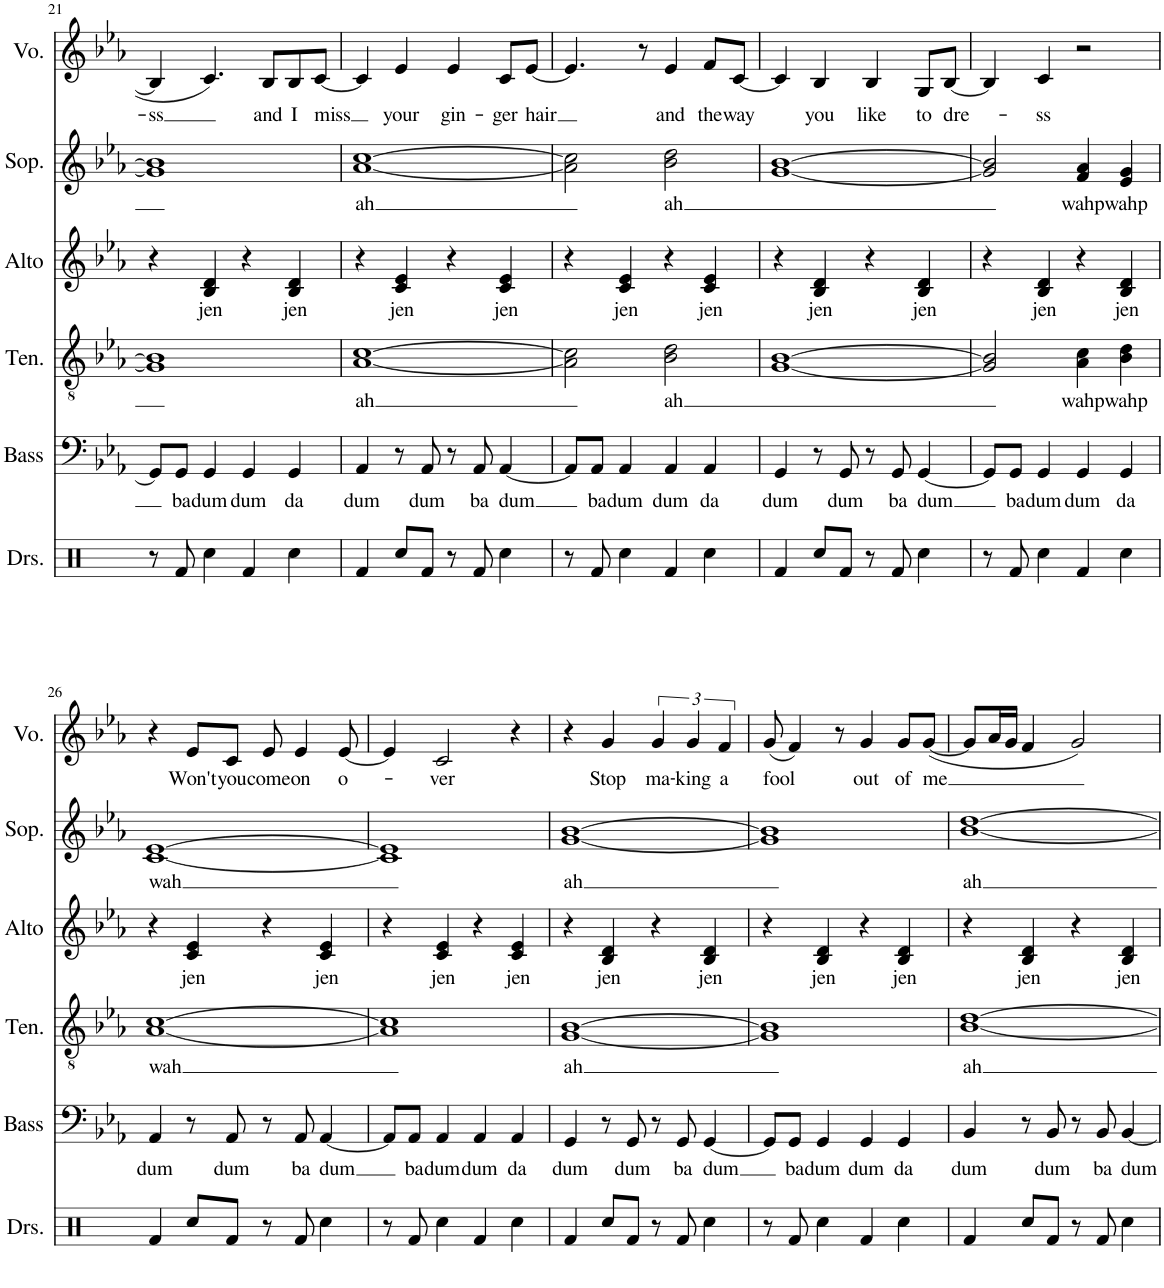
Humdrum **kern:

**kern	**kern	**text	**kern	**text	**kern	**text	**kern	**text	**kern	**text
*part6	*part5	*part5	*part4	*part4	*part3	*part3	*part2	*part2	*part1	*part1
*staff6	*staff5	*staff5	*staff4	*staff4	*staff3	*staff3	*staff2	*staff2	*staff1	*staff1
*I"Drumset	*I"Bass	*	*I"Tenor	*	*I"Alto	*	*I"Soprano	*	*I"Voice	*
*I'Drs.	*I'Bass	*	*I'Ten.	*	*I'Alto	*	*I'Sop.	*	*I'Vo.	*
!!LO:PB:g=z
*clefX	*clefF4	*	*clefGv2	*	*clefG2	*	*clefG2	*	*clefG2	*
*k[b-e-a-]	*k[b-e-a-]	*	*k[b-e-a-]	*	*k[b-e-a-]	*	*k[b-e-a-]	*	*k[b-e-a-]	*
*M2/2	*M2/2	*	*M2/2	*	*M2/2	*	*M2/2	*	*M2/2	*
*met(c|)	*met(c|)	*	*met(c|)	*	*met(c|)	*	*met(c|)	*	*met(c|)	*
=21	=21	=21	=21	=21	=21	=21	=21	=21	=21	=21
!	!	!	!	!	!	!	!	!	!	!LO:LY:b
8r	8GG/L]	.	1G] 1B-]	.	4r	.	1g] 1b-]	.	4B-/]	-ss
!	!	!LO:LY:b	!	!	!	!	!	!	!	!
8Rf/	8GG/J	ba	.	.	.	.	.	.	.	.
!	!	!LO:LY:b	!	!	!	!LO:LY:b	!	!	!	!
4Rcc\	4GG/	dum	.	.	4B-/ 4d/	jen	.	.	4.c/	.
!	!	!LO:LY:b	!	!	!	!	!	!	!	!
4Rf/	4GG/	dum	.	.	4r	.	.	.	.	.
!	!	!	!	!	!	!	!	!	!	!LO:LY:b
.	.	.	.	.	.	.	.	.	8B-/L	and
!	!	!LO:LY:b	!	!	!	!LO:LY:b	!	!	!	!LO:LY:b
4Rcc\	4GG/	da	.	.	4B-/ 4d/	jen	.	.	8B-/	I
!	!	!	!	!	!	!	!	!	!	!LO:LY:b
.	.	.	.	.	.	.	.	.	[8c/J	miss
=22	=22	=22	=22	=22	=22	=22	=22	=22	=22	=22
!	!	!LO:LY:b	!	!LO:LY:b	!	!	!	!LO:LY:b	!	!
4Rf/	4AA-/	dum	[1A- [1c	ah	4r	.	[1a- [1cc	ah	4c/]	.
!	!	!	!	!	!	!LO:LY:b	!	!	!	!LO:LY:b
8Rcc/L	8r	.	.	.	4c/ 4e-/	jen	.	.	4e-/	your
!	!	!LO:LY:b	!	!	!	!	!	!	!	!
8Rf/J	8AA-/	dum	.	.	.	.	.	.	.	.
!	!	!	!	!	!	!	!	!	!	!LO:LY:b
8r	8r	.	.	.	4r	.	.	.	4e-/	gin-
!	!	!LO:LY:b	!	!	!	!	!	!	!	!
8Rf/	8AA-/	ba	.	.	.	.	.	.	.	.
!	!	!LO:LY:b	!	!	!	!LO:LY:b	!	!	!	!LO:LY:b
4Rcc\	[4AA-/	dum	.	.	4c/ 4e-/	jen	.	.	8c/L	-ger
!	!	!	!	!	!	!	!	!	!	!LO:LY:b
.	.	.	.	.	.	.	.	.	[8e-/J	hair
=23	=23	=23	=23	=23	=23	=23	=23	=23	=23	=23
8r	8AA-/L]	.	2A-\] 2c\]	.	4r	.	2a-\] 2cc\]	.	4.e-/]	.
!	!	!LO:LY:b	!	!	!	!	!	!	!	!
8Rf/	8AA-/J	ba	.	.	.	.	.	.	.	.
!	!	!LO:LY:b	!	!	!	!LO:LY:b	!	!	!	!
4Rcc\	4AA-/	dum	.	.	4c/ 4e-/	jen	.	.	.	.
.	.	.	.	.	.	.	.	.	8r	.
!	!	!LO:LY:b	!	!LO:LY:b	!	!	!	!LO:LY:b	!	!LO:LY:b
4Rf/	4AA-/	dum	2B-\ 2d\	-ah	4r	.	2b-\ 2dd\	-ah	4e-/	and
!	!	!LO:LY:b	!	!	!	!LO:LY:b	!	!	!	!LO:LY:b
4Rcc\	4AA-/	da	.	.	4c/ 4e-/	jen	.	.	8f/L	the
!	!	!	!	!	!	!	!	!	!	!LO:LY:b
.	.	.	.	.	.	.	.	.	[8c/J	way
=24	=24	=24	=24	=24	=24	=24	=24	=24	=24	=24
!	!	!LO:LY:b	!	!	!	!	!	!	!	!
4Rf/	4GG/	dum	[1G [1B-	.	4r	.	[1g [1b-	.	4c/]	.
!	!	!	!	!	!	!LO:LY:b	!	!	!	!LO:LY:b
8Rcc/L	8r	.	.	.	4B-/ 4d/	jen	.	.	4B-/	you
!	!	!LO:LY:b	!	!	!	!	!	!	!	!
8Rf/J	8GG/	dum	.	.	.	.	.	.	.	.
!	!	!	!	!	!	!	!	!	!	!LO:LY:b
8r	8r	.	.	.	4r	.	.	.	4B-/	like
!	!	!LO:LY:b	!	!	!	!	!	!	!	!
8Rf/	8GG/	ba	.	.	.	.	.	.	.	.
!	!	!LO:LY:b	!	!	!	!LO:LY:b	!	!	!	!LO:LY:b
4Rcc\	[4GG/	dum	.	.	4B-/ 4d/	jen	.	.	8G/L	to
!	!	!	!	!	!	!	!	!	!	!LO:LY:b
.	.	.	.	.	.	.	.	.	[8B-/J	dre-
=25	=25	=25	=25	=25	=25	=25	=25	=25	=25	=25
8r	8GG/L]	.	2G/] 2B-/]	.	4r	.	2g/] 2b-/]	.	4B-/]	.
!	!	!LO:LY:b	!	!	!	!	!	!	!	!
8Rf/	8GG/J	ba	.	.	.	.	.	.	.	.
!	!	!LO:LY:b	!	!	!	!LO:LY:b	!	!	!	!LO:LY:b
4Rcc\	4GG/	dum	.	.	4B-/ 4d/	jen	.	.	4c/	-ss
!	!	!LO:LY:b	!	!LO:LY:b	!	!	!	!LO:LY:b	!	!
4Rf/	4GG/	dum	4A-\ 4c\	wahp	4r	.	4f/ 4a-/	wahp	2r	.
!	!	!LO:LY:b	!	!LO:LY:b	!	!LO:LY:b	!	!LO:LY:b	!	!
4Rcc\	4GG/	da	4B-\ 4d\	wahp	4B-/ 4d/	jen	4e-/ 4g/	wahp	.	.
!!LO:LB:g=z
=26	=26	=26	=26	=26	=26	=26	=26	=26	=26	=26
!	!	!LO:LY:b	!	!LO:LY:b	!	!	!	!LO:LY:b	!	!
4Rf/	4AA-/	dum	[1A- [1c	wah	4r	.	[1c [1e-	wah	4r	.
!	!	!	!	!	!	!LO:LY:b	!	!	!	!LO:LY:b
8Rcc/L	8r	.	.	.	4c/ 4e-/	jen	.	.	8e-/L	Won't
!	!	!LO:LY:b	!	!	!	!	!	!	!	!LO:LY:b
8Rf/J	8AA-/	dum	.	.	.	.	.	.	8c/J	you
!	!	!	!	!	!	!	!	!	!	!LO:LY:b
8r	8r	.	.	.	4r	.	.	.	8e-/	come
!	!	!LO:LY:b	!	!	!	!	!	!	!	!LO:LY:b
8Rf/	8AA-/	ba	.	.	.	.	.	.	4e-/	on
!	!	!LO:LY:b	!	!	!	!LO:LY:b	!	!	!	!
4Rcc\	[4AA-/	dum	.	.	4c/ 4e-/	jen	.	.	.	.
!	!	!	!	!	!	!	!	!	!	!LO:LY:b
.	.	.	.	.	.	.	.	.	[8e-/	o-
=27	=27	=27	=27	=27	=27	=27	=27	=27	=27	=27
8r	8AA-/L]	.	1A-] 1c]	.	4r	.	1c] 1e-]	.	4e-/]	.
!	!	!LO:LY:b	!	!	!	!	!	!	!	!
8Rf/	8AA-/J	ba	.	.	.	.	.	.	.	.
!	!	!LO:LY:b	!	!	!	!LO:LY:b	!	!	!	!LO:LY:b
4Rcc\	4AA-/	dum	.	.	4c/ 4e-/	jen	.	.	2c/	-ver
!	!	!LO:LY:b	!	!	!	!	!	!	!	!
4Rf/	4AA-/	dum	.	.	4r	.	.	.	.	.
!	!	!LO:LY:b	!	!	!	!LO:LY:b	!	!	!	!
4Rcc\	4AA-/	da	.	.	4c/ 4e-/	jen	.	.	4r	.
=28	=28	=28	=28	=28	=28	=28	=28	=28	=28	=28
!	!	!LO:LY:b	!	!LO:LY:b	!	!	!	!LO:LY:b	!	!
4Rf/	4GG/	dum	[1G [1B-	ah	4r	.	[1g [1b-	ah	4r	.
!	!	!	!	!	!	!LO:LY:b	!	!	!	!LO:LY:b
8Rcc/L	8r	.	.	.	4B-/ 4d/	jen	.	.	4g/	Stop
!	!	!LO:LY:b	!	!	!	!	!	!	!	!
8Rf/J	8GG/	dum	.	.	.	.	.	.	.	.
!	!	!	!	!	!	!	!	!	!	!LO:LY:b
8r	8r	.	.	.	4r	.	.	.	6g/	ma-
!	!	!LO:LY:b	!	!	!	!	!	!	!	!
8Rf/	8GG/	ba	.	.	.	.	.	.	.	.
!	!	!	!	!	!	!	!	!	!	!LO:LY:b
.	.	.	.	.	.	.	.	.	6g/	-king
!	!	!LO:LY:b	!	!	!	!LO:LY:b	!	!	!	!
4Rcc\	[4GG/	dum	.	.	4B-/ 4d/	jen	.	.	.	.
!	!	!	!	!	!	!	!	!	!	!LO:LY:b
.	.	.	.	.	.	.	.	.	6f/	a
=29	=29	=29	=29	=29	=29	=29	=29	=29	=29	=29
!	!	!	!	!	!	!	!	!	!	!LO:LY:b
8r	8GG/L]	.	1G] 1B-]	.	4r	.	1g] 1b-]	.	(8g/	-fool
!	!	!LO:LY:b	!	!	!	!	!	!	!	!
8Rf/	8GG/J	ba	.	.	.	.	.	.	4f/)	.
!	!	!LO:LY:b	!	!	!	!LO:LY:b	!	!	!	!
4Rcc\	4GG/	dum	.	.	4B-/ 4d/	jen	.	.	.	.
.	.	.	.	.	.	.	.	.	8r	.
!	!	!LO:LY:b	!	!	!	!	!	!	!	!LO:LY:b
4Rf/	4GG/	dum	.	.	4r	.	.	.	4g/	out
!	!	!LO:LY:b	!	!	!	!LO:LY:b	!	!	!	!LO:LY:b
4Rcc\	4GG/	da	.	.	4B-/ 4d/	jen	.	.	8g/L	of
!	!	!	!	!	!	!	!	!	!	!LO:LY:b
.	.	.	.	.	.	.	.	.	([8g/J	me
=30	=30	=30	=30	=30	=30	=30	=30	=30	=30	=30
!	!	!LO:LY:b	!	!LO:LY:b	!	!	!	!LO:LY:b	!	!
4Rf/	4BB-/	dum	[1B- [1d	ah	4r	.	[1b- [1dd	ah	8g/L]	.
.	.	.	.	.	.	.	.	.	16a-/L	.
.	.	.	.	.	.	.	.	.	16g/JJ	.
!	!	!	!	!	!	!LO:LY:b	!	!	!	!
8Rcc/L	8r	.	.	.	4B-/ 4d/	jen	.	.	4f/	.
!	!	!LO:LY:b	!	!	!	!	!	!	!	!
8Rf/J	8BB-/	dum	.	.	.	.	.	.	.	.
8r	8r	.	.	.	4r	.	.	.	2g/)	.
!	!	!LO:LY:b	!	!	!	!	!	!	!	!
8Rf/	8BB-/	ba	.	.	.	.	.	.	.	.
!	!	!LO:LY:b	!	!	!	!LO:LY:b	!	!	!	!
4Rcc\	[4BB-/	dum	.	.	4B-/ 4d/	jen	.	.	.	.
=	=	=	=	=	=	=	=	=	=	=
*-	*-	*-	*-	*-	*-	*-	*-	*-	*-	*-
